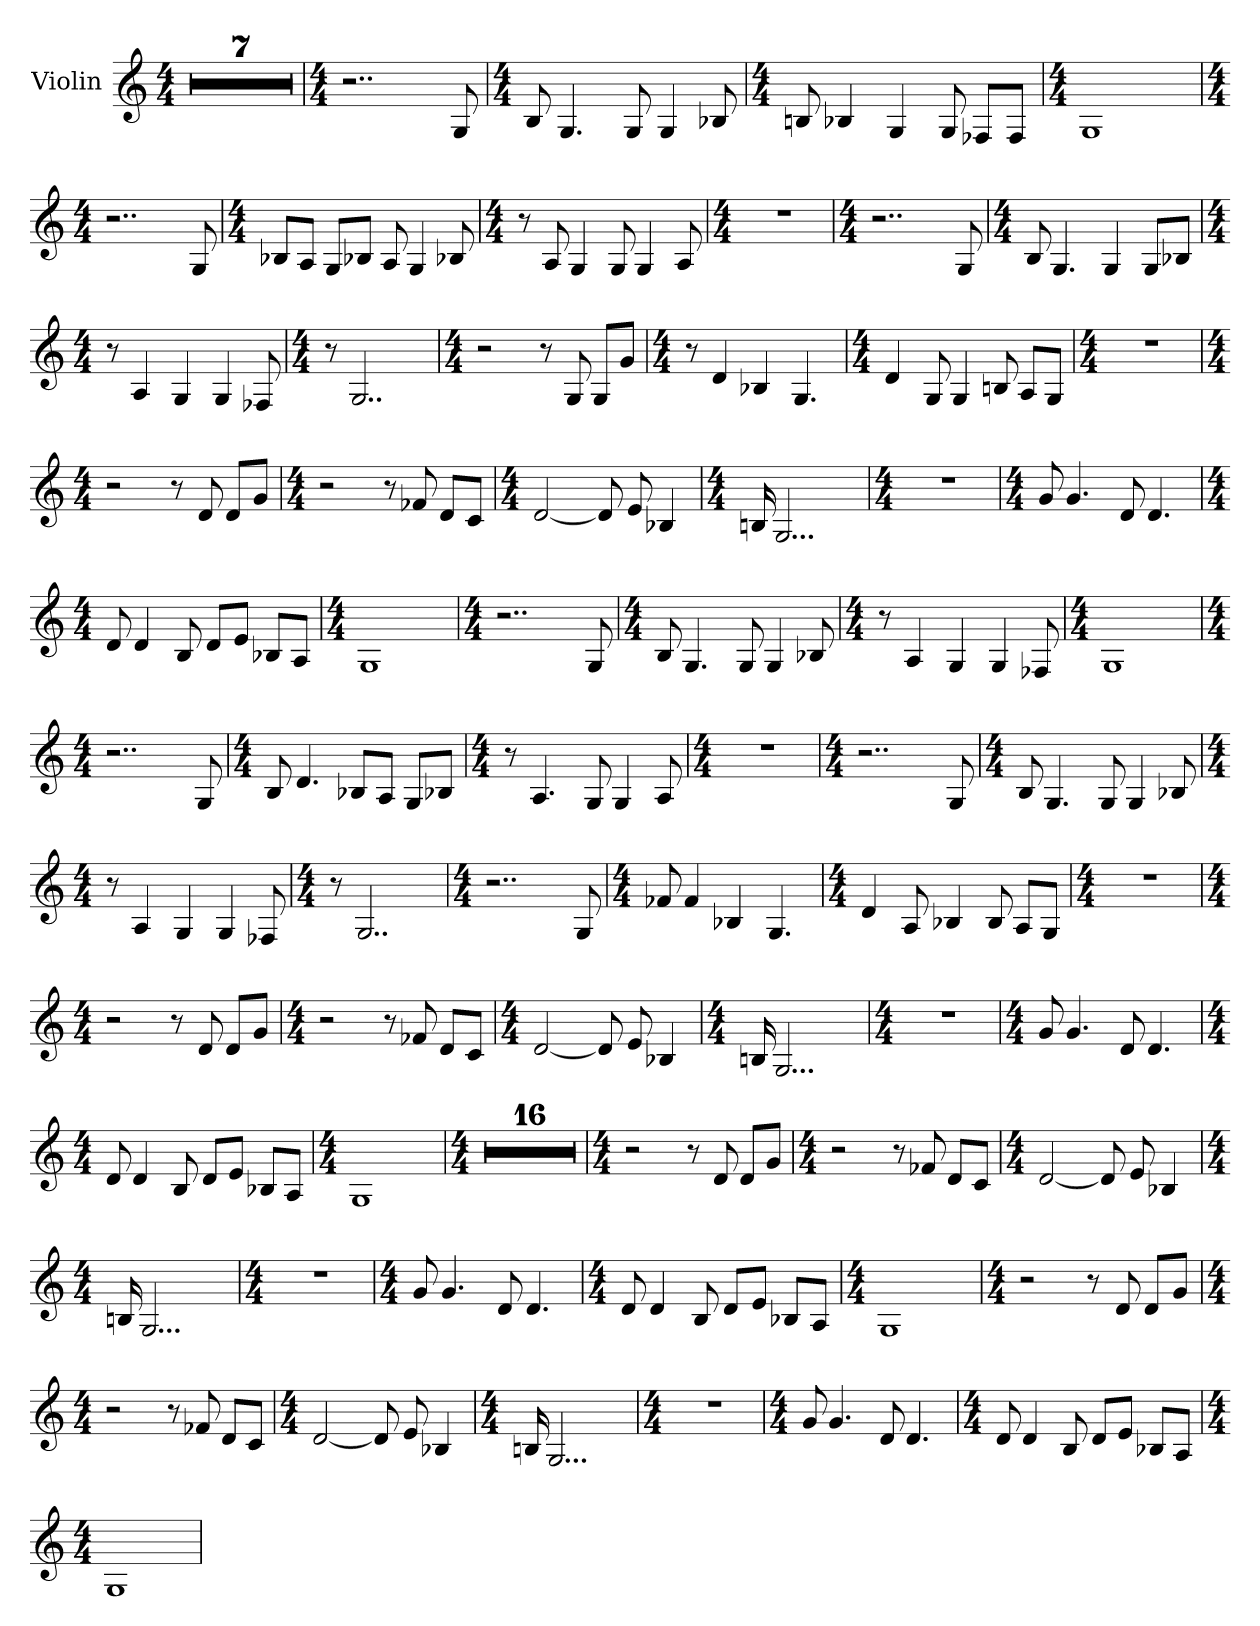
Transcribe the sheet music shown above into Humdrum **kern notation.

**kern
*part1
*staff1
*I"Violin
*I'Vln
*M4/4
=
1r
=
*M4/4
1r
=
*M4/4
1r
=
*M4/4
1r
=
*M4/4
1r
=
*M4/4
1r
=
*M4/4
1r
=
*M4/4
2..r
8G
=
*M4/4
8B
4.G
8G
4G
8B-X
=
*M4/4
8Bn
4B-X
4G
8G
8F-XL
8F-J
=
*M4/4
1G
=
*M4/4
2..r
8G
=
*M4/4
8B-XL
8AJ
8GL
8B-XJ
8A
4G
8B-X
=
*M4/4
8r
8A
4G
8G
4G
8A
=
*M4/4
1r
=
*M4/4
2..r
8G
=
*M4/4
8B
4.G
4G
8GL
8B-XJ
=
*M4/4
8r
4A
4G
4G
8F-X
=
*M4/4
8r
2..G
=
*M4/4
2r
8r
8G
8GL
8gJ
=
*M4/4
8r
4d
4B-X
4.G
=
*M4/4
4d
8G
4G
8Bn
8AL
8GJ
=
*M4/4
1r
=
*M4/4
2r
8r
8d
8dL
8gJ
=
*M4/4
2r
8r
8f-X
8dL
8cJ
=
*M4/4
[2d
8d]
8e
4B-X
=
*M4/4
16Bn
2...G
=
*M4/4
1r
=
*M4/4
8g
4.g
8d
4.d
=
*M4/4
8d
4d
8B
8dL
8eJ
8B-XL
8AJ
=
*M4/4
1G
=
*M4/4
2..r
8G
=
*M4/4
8B
4.G
8G
4G
8B-X
=
*M4/4
8r
4A
4G
4G
8F-X
=
*M4/4
1G
=
*M4/4
2..r
8G
=
*M4/4
8B
4.d
8B-XL
8AJ
8GL
8B-XJ
=
*M4/4
8r
4.A
8G
4G
8A
=
*M4/4
1r
=
*M4/4
2..r
8G
=
*M4/4
8B
4.G
8G
4G
8B-X
=
*M4/4
8r
4A
4G
4G
8F-X
=
*M4/4
8r
2..G
=
*M4/4
2..r
8G
=
*M4/4
8f-X
4f-
4B-X
4.G
=
*M4/4
4d
8A
4B-X
8B-
8AL
8GJ
=
*M4/4
1r
=
*M4/4
2r
8r
8d
8dL
8gJ
=
*M4/4
2r
8r
8f-X
8dL
8cJ
=
*M4/4
[2d
8d]
8e
4B-X
=
*M4/4
16Bn
2...G
=
*M4/4
1r
=
*M4/4
8g
4.g
8d
4.d
=
*M4/4
8d
4d
8B
8dL
8eJ
8B-XL
8AJ
=
*M4/4
1G
=
*M4/4
1r
=
*M4/4
1r
=
*M4/4
1r
=
*M4/4
1r
=
*M4/4
1r
=
*M4/4
1r
=
*M4/4
1r
=
*M4/4
1r
=
*M4/4
1r
=
*M4/4
1r
=
*M4/4
1r
=
*M4/4
1r
=
*M4/4
1r
=
*M4/4
1r
=
*M4/4
1r
=
*M4/4
1r
=
*M4/4
2r
8r
8d
8dL
8gJ
=
*M4/4
2r
8r
8f-X
8dL
8cJ
=
*M4/4
[2d
8d]
8e
4B-X
=
*M4/4
16Bn
2...G
=
*M4/4
1r
=
*M4/4
8g
4.g
8d
4.d
=
*M4/4
8d
4d
8B
8dL
8eJ
8B-XL
8AJ
=
*M4/4
1G
=
*M4/4
2r
8r
8d
8dL
8gJ
=
*M4/4
2r
8r
8f-X
8dL
8cJ
=
*M4/4
[2d
8d]
8e
4B-X
=
*M4/4
16Bn
2...G
=
*M4/4
1r
=
*M4/4
8g
4.g
8d
4.d
=
*M4/4
8d
4d
8B
8dL
8eJ
8B-XL
8AJ
=
*M4/4
1G
=
*-
